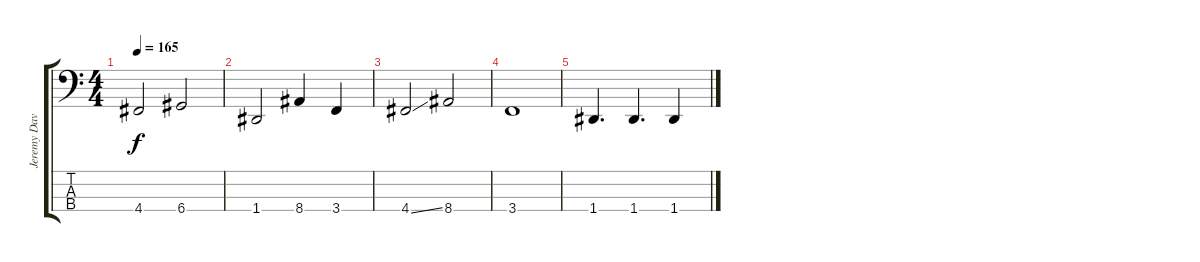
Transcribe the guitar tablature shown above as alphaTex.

\track ("Jeremy Davis (Bass/4 String Drop D)" "Jeremy Dav") {mute instrument electricbasspick}
\staff {score tabs}
\tuning (G2 D2 A1 D1) {hide}
\ts (4 4)
\tempo 165
\clef f4
\ks c
4.4.2{dy f} 6.4.2 |
1.4.2 8.4.4 3.4.4 |
4.4{ss}.2 8.4.2 |
3.4.1 |
1.4.4{d} 1.4.4{d} 1.4.4
